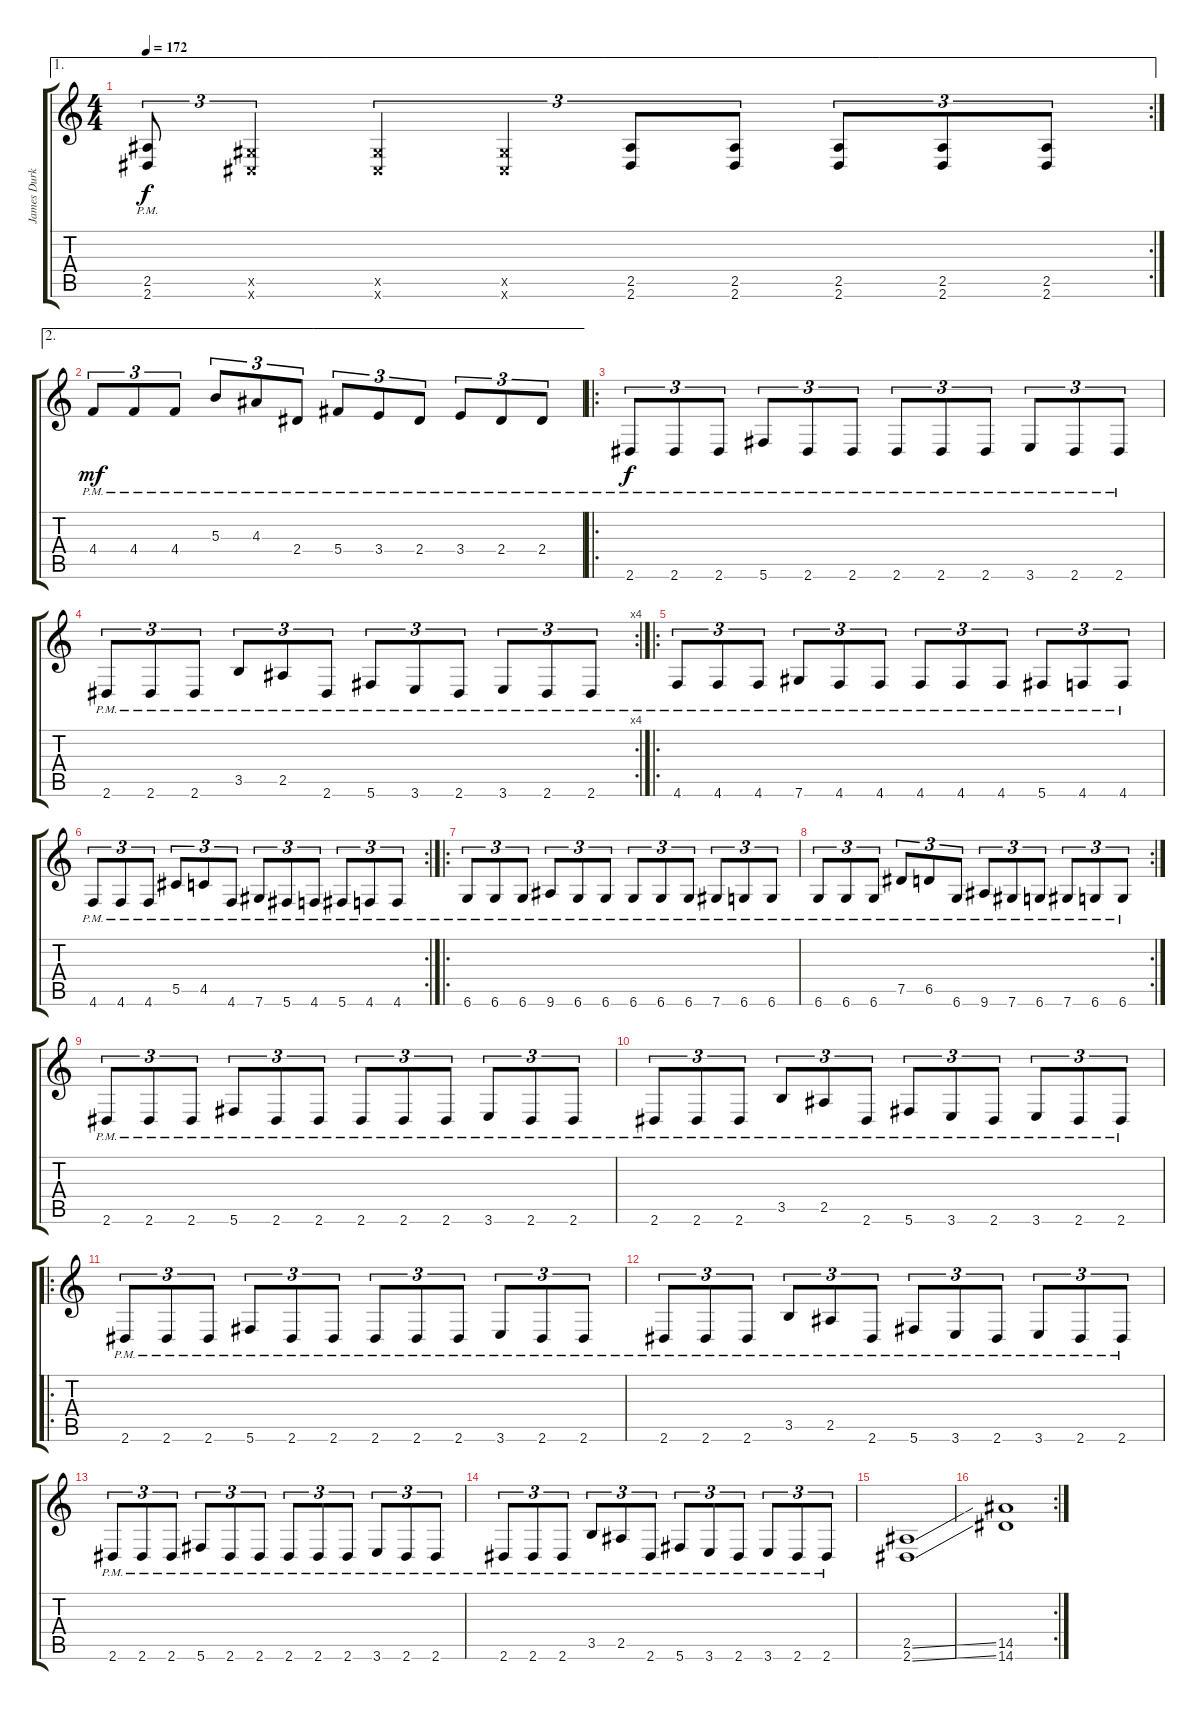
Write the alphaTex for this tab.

\track ("James Durkin (Guitar)" "James Durk") {instrument distortionguitar}
\staff {score tabs}
\tuning (Eb4 Bb3 Gb3 Db3 Ab2 Db2) {hide}
\ae 1
\rc 2
\ts (4 4)
\tempo 172
\clef g2
\ks c
(2.5{pm} 2.6{pm}).8{tu (3 2) dy f} (0.5{x} 0.6{x}).4{tu (3 2)} (0.5{x} 0.6{x}).4{tu (3 2)} (0.5{x} 0.6{x}).4{tu (3 2)} (2.5 2.6).8{tu (3 2)} (2.5 2.6).8{tu (3 2)} (2.5 2.6).8{tu (3 2)} (2.5 2.6).8{tu (3 2)} (2.5 2.6).8{tu (3 2)} |
\ae 2
4.4{pm}.8{tu (3 2) dy mf} 4.4{pm}.8{tu (3 2)} 4.4{pm}.8{tu (3 2)} 5.3{pm}.8{tu (3 2)} 4.3{pm}.8{tu (3 2)} 2.4{pm}.8{tu (3 2)} 5.4{pm}.8{tu (3 2)} 3.4{pm}.8{tu (3 2)} 2.4{pm}.8{tu (3 2)} 3.4{pm}.8{tu (3 2)} 2.4{pm}.8{tu (3 2)} 2.4{pm}.8{tu (3 2)} |
\ro
2.6{pm}.8{tu (3 2) dy f} 2.6{pm}.8{tu (3 2)} 2.6{pm}.8{tu (3 2)} 5.6{pm}.8{tu (3 2)} 2.6{pm}.8{tu (3 2)} 2.6{pm}.8{tu (3 2)} 2.6{pm}.8{tu (3 2)} 2.6{pm}.8{tu (3 2)} 2.6{pm}.8{tu (3 2)} 3.6{pm}.8{tu (3 2)} 2.6{pm}.8{tu (3 2)} 2.6{pm}.8{tu (3 2)} |
\rc 4
2.6{pm}.8{tu (3 2)} 2.6{pm}.8{tu (3 2)} 2.6{pm}.8{tu (3 2)} 3.5{pm}.8{tu (3 2)} 2.5{pm}.8{tu (3 2)} 2.6{pm}.8{tu (3 2)} 5.6{pm}.8{tu (3 2)} 3.6{pm}.8{tu (3 2)} 2.6{pm}.8{tu (3 2)} 3.6{pm}.8{tu (3 2)} 2.6{pm}.8{tu (3 2)} 2.6{pm}.8{tu (3 2)} |
\ro
4.6{pm}.8{tu (3 2)} 4.6{pm}.8{tu (3 2)} 4.6{pm}.8{tu (3 2)} 7.6{pm}.8{tu (3 2)} 4.6{pm}.8{tu (3 2)} 4.6{pm}.8{tu (3 2)} 4.6{pm}.8{tu (3 2)} 4.6{pm}.8{tu (3 2)} 4.6{pm}.8{tu (3 2)} 5.6{pm}.8{tu (3 2)} 4.6{pm}.8{tu (3 2)} 4.6{pm}.8{tu (3 2)} |
\rc 2
4.6{pm}.8{tu (3 2)} 4.6{pm}.8{tu (3 2)} 4.6{pm}.8{tu (3 2)} 5.5{pm}.8{tu (3 2)} 4.5{pm}.8{tu (3 2)} 4.6{pm}.8{tu (3 2)} 7.6{pm}.8{tu (3 2)} 5.6{pm}.8{tu (3 2)} 4.6{pm}.8{tu (3 2)} 5.6{pm}.8{tu (3 2)} 4.6{pm}.8{tu (3 2)} 4.6{pm}.8{tu (3 2)} |
\ro
6.6{pm}.8{tu (3 2)} 6.6{pm}.8{tu (3 2)} 6.6{pm}.8{tu (3 2)} 9.6{pm}.8{tu (3 2)} 6.6{pm}.8{tu (3 2)} 6.6{pm}.8{tu (3 2)} 6.6{pm}.8{tu (3 2)} 6.6{pm}.8{tu (3 2)} 6.6{pm}.8{tu (3 2)} 7.6{pm}.8{tu (3 2)} 6.6{pm}.8{tu (3 2)} 6.6{pm}.8{tu (3 2)} |
\rc 2
6.6{pm}.8{tu (3 2)} 6.6{pm}.8{tu (3 2)} 6.6{pm}.8{tu (3 2)} 7.5{pm}.8{tu (3 2)} 6.5{pm}.8{tu (3 2)} 6.6{pm}.8{tu (3 2)} 9.6{pm}.8{tu (3 2)} 7.6{pm}.8{tu (3 2)} 6.6{pm}.8{tu (3 2)} 7.6{pm}.8{tu (3 2)} 6.6{pm}.8{tu (3 2)} 6.6{pm}.8{tu (3 2)} |
2.6{pm}.8{tu (3 2)} 2.6{pm}.8{tu (3 2)} 2.6{pm}.8{tu (3 2)} 5.6{pm}.8{tu (3 2)} 2.6{pm}.8{tu (3 2)} 2.6{pm}.8{tu (3 2)} 2.6{pm}.8{tu (3 2)} 2.6{pm}.8{tu (3 2)} 2.6{pm}.8{tu (3 2)} 3.6{pm}.8{tu (3 2)} 2.6{pm}.8{tu (3 2)} 2.6{pm}.8{tu (3 2)} |
2.6{pm}.8{tu (3 2)} 2.6{pm}.8{tu (3 2)} 2.6{pm}.8{tu (3 2)} 3.5{pm}.8{tu (3 2)} 2.5{pm}.8{tu (3 2)} 2.6{pm}.8{tu (3 2)} 5.6{pm}.8{tu (3 2)} 3.6{pm}.8{tu (3 2)} 2.6{pm}.8{tu (3 2)} 3.6{pm}.8{tu (3 2)} 2.6{pm}.8{tu (3 2)} 2.6{pm}.8{tu (3 2)} |
\ro
2.6{pm}.8{tu (3 2)} 2.6{pm}.8{tu (3 2)} 2.6{pm}.8{tu (3 2)} 5.6{pm}.8{tu (3 2)} 2.6{pm}.8{tu (3 2)} 2.6{pm}.8{tu (3 2)} 2.6{pm}.8{tu (3 2)} 2.6{pm}.8{tu (3 2)} 2.6{pm}.8{tu (3 2)} 3.6{pm}.8{tu (3 2)} 2.6{pm}.8{tu (3 2)} 2.6{pm}.8{tu (3 2)} |
2.6{pm}.8{tu (3 2)} 2.6{pm}.8{tu (3 2)} 2.6{pm}.8{tu (3 2)} 3.5{pm}.8{tu (3 2)} 2.5{pm}.8{tu (3 2)} 2.6{pm}.8{tu (3 2)} 5.6{pm}.8{tu (3 2)} 3.6{pm}.8{tu (3 2)} 2.6{pm}.8{tu (3 2)} 3.6{pm}.8{tu (3 2)} 2.6{pm}.8{tu (3 2)} 2.6{pm}.8{tu (3 2)} |
2.6{pm}.8{tu (3 2)} 2.6{pm}.8{tu (3 2)} 2.6{pm}.8{tu (3 2)} 5.6{pm}.8{tu (3 2)} 2.6{pm}.8{tu (3 2)} 2.6{pm}.8{tu (3 2)} 2.6{pm}.8{tu (3 2)} 2.6{pm}.8{tu (3 2)} 2.6{pm}.8{tu (3 2)} 3.6{pm}.8{tu (3 2)} 2.6{pm}.8{tu (3 2)} 2.6{pm}.8{tu (3 2)} |
2.6{pm}.8{tu (3 2)} 2.6{pm}.8{tu (3 2)} 2.6{pm}.8{tu (3 2)} 3.5{pm}.8{tu (3 2)} 2.5{pm}.8{tu (3 2)} 2.6{pm}.8{tu (3 2)} 5.6{pm}.8{tu (3 2)} 3.6{pm}.8{tu (3 2)} 2.6{pm}.8{tu (3 2)} 3.6{pm}.8{tu (3 2)} 2.6{pm}.8{tu (3 2)} 2.6{pm}.8{tu (3 2)} |
(2.5{ss} 2.6{ss}).1 |
\rc 2
(14.5 14.6).1
